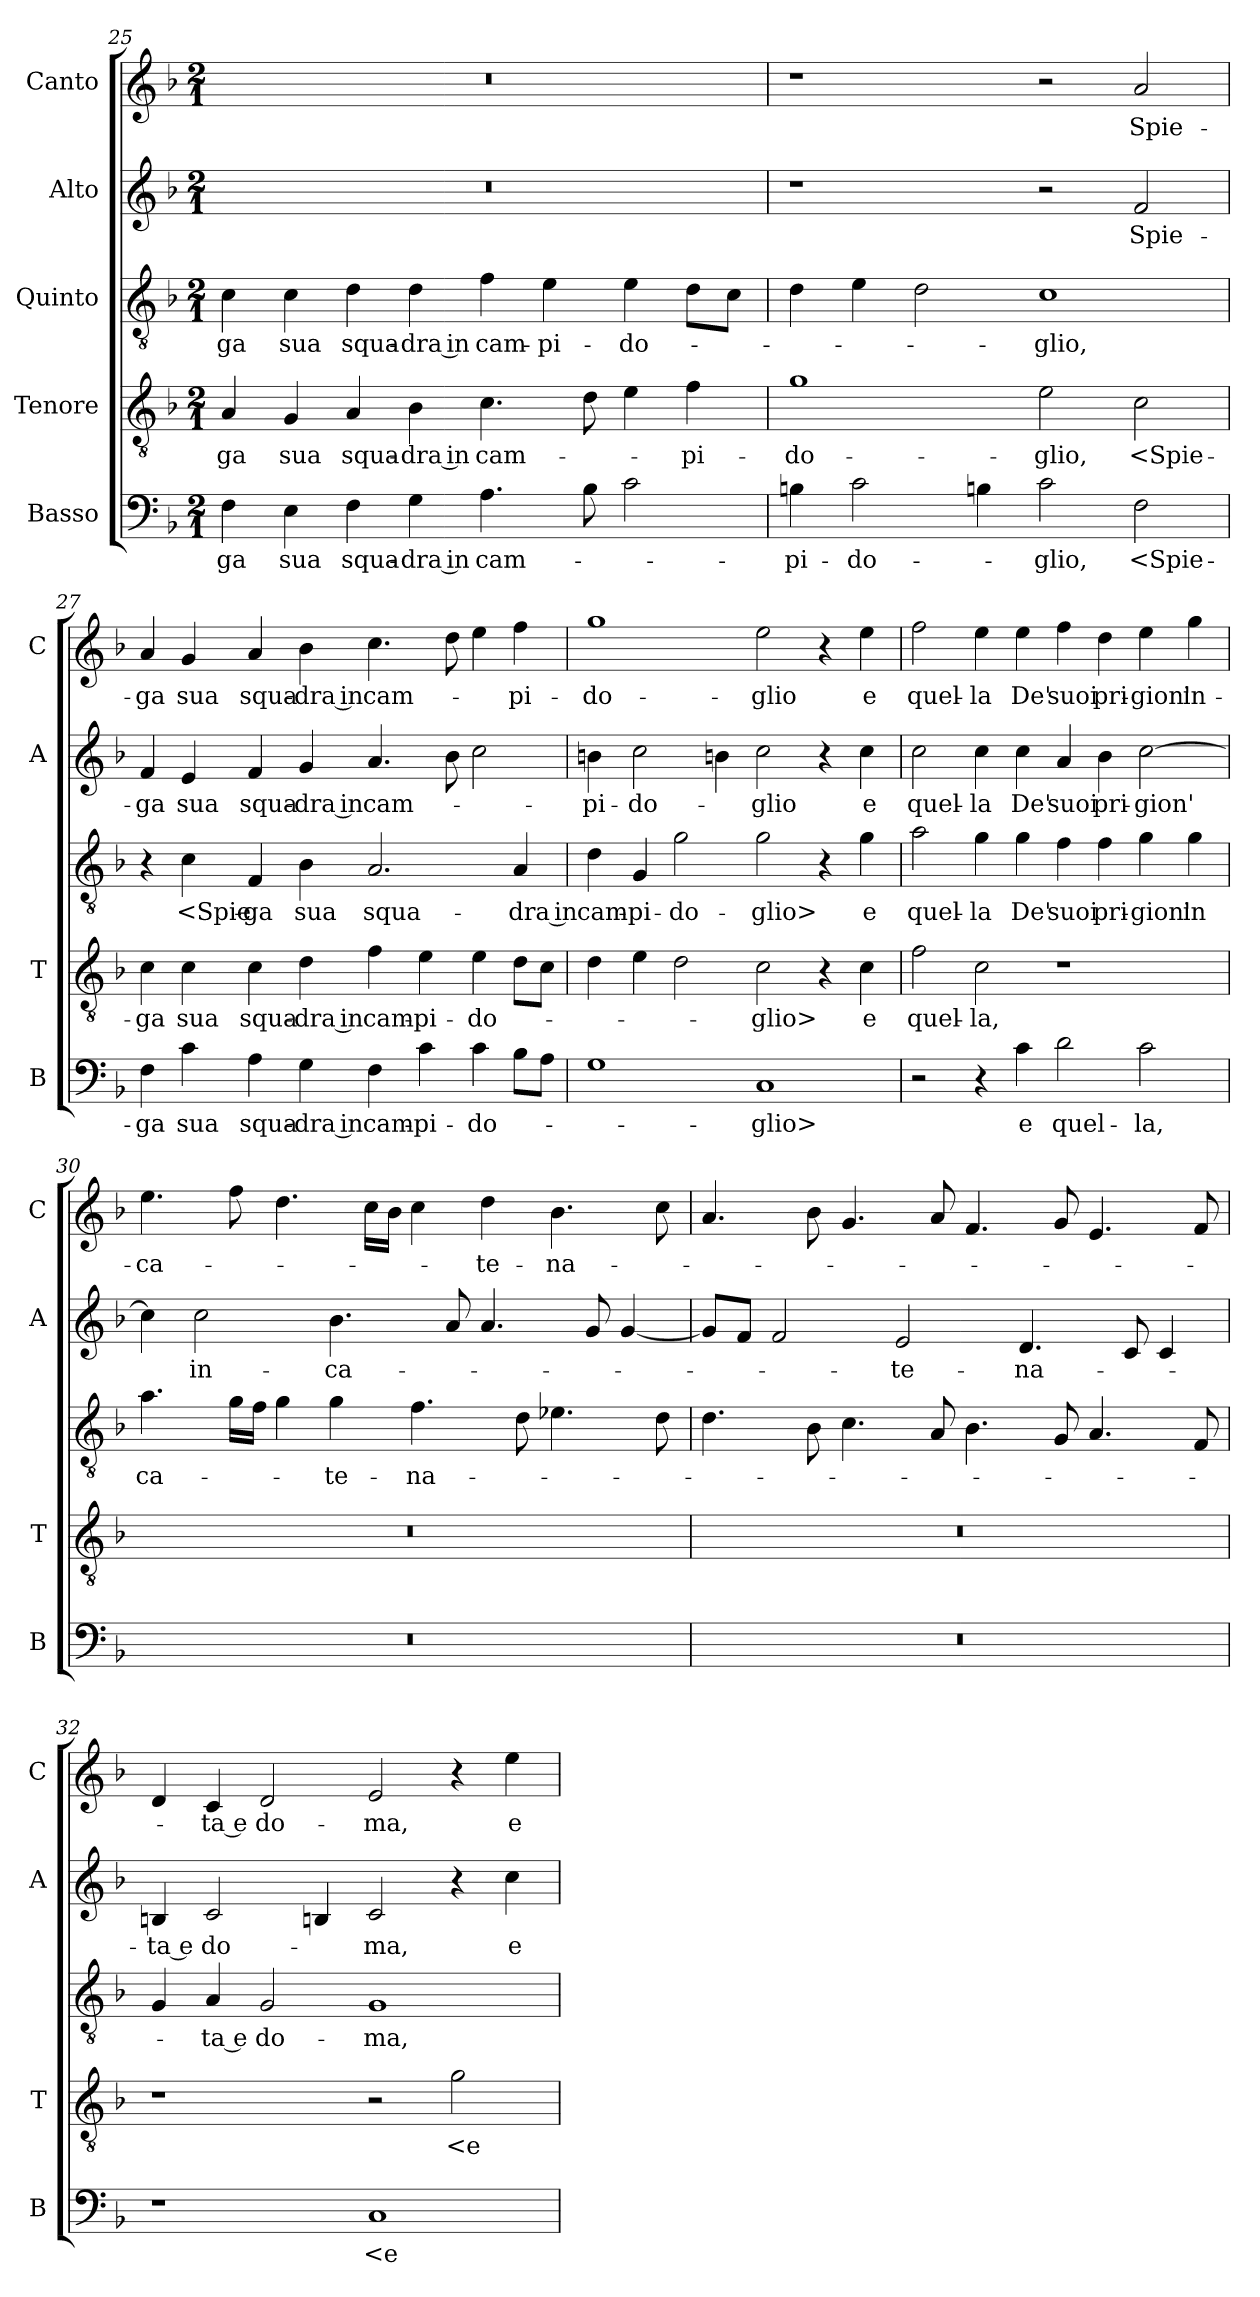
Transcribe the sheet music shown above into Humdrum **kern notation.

**kern	**text	**kern	**text	**kern	**text	**kern	**text	**kern	**text
*part5	*part5	*part4	*part4	*part3	*part3	*part2	*part2	*part1	*part1
*staff5	*staff5	*staff4	*staff4	*staff3	*staff3	*staff2	*staff2	*staff1	*staff1
*I"Basso	*	*I"Tenore	*	*I"Quinto	*	*I"Alto	*	*I"Canto	*
*I'B	*	*I'T	*	*	*	*I'A	*	*I'C	*
*clefF4	*	*clefGv2	*	*clefGv2	*	*clefG2	*	*clefG2	*
*k[b-]	*	*k[b-]	*	*k[b-]	*	*k[b-]	*	*k[b-]	*
*M2/1	*	*M2/1	*	*M2/1	*	*M2/1	*	*M2/1	*
=25	=25	=25	=25	=25	=25	=25	=25	=25	=25
4F	-ga	4A	-ga	4c	-ga	0r	.	0r	.
4E	sua	4G	sua	4c	sua	.	.	.	.
4F	squa-	4A	squa-	4d	squa-	.	.	.	.
4G	-dra in	4B-	-dra in	4d	-dra in	.	.	.	.
4.A	cam-	4.c	cam-	4f	cam-	.	.	.	.
.	.	.	.	4e	-pi-	.	.	.	.
8B-	.	8d	.	.	.	.	.	.	.
2c	.	4e	.	4e	-do-	.	.	.	.
.	.	4f	-pi-	8dL	.	.	.	.	.
.	.	.	.	8cJ	.	.	.	.	.
=26	=26	=26	=26	=26	=26	=26	=26	=26	=26
4Bn	-pi-	1g	-do-	4d	.	1r	.	1r	.
2c	-do-	.	.	4e	.	.	.	.	.
.	.	.	.	2d	.	.	.	.	.
4Bn	.	.	.	.	.	.	.	.	.
2c	-glio,	2e	-glio,	1c	-glio,	2r	.	2r	.
2F	<Spie-	2c	<Spie-	.	.	2f	Spie-	2a	Spie-
=27	=27	=27	=27	=27	=27	=27	=27	=27	=27
4F	-ga	4c	-ga	4r	.	4f	-ga	4a	-ga
4c	sua	4c	sua	4c	<Spie-	4e	sua	4g	sua
4A	squa-	4c	squa-	4F	-ga	4f	squa-	4a	squa-
4G	-dra in	4d	-dra in	4B-	sua	4g	-dra in	4b-	-dra in
4F	cam-	4f	cam-	2.A	squa-	4.a	cam-	4.cc	cam-
4c	-pi-	4e	-pi-	.	.	.	.	.	.
.	.	.	.	.	.	8b-	.	8dd	.
4c	-do-	4e	-do-	.	.	2cc	.	4ee	.
8B-L	.	8dL	.	4A	-dra in	.	.	4ff	-pi-
8AJ	.	8cJ	.	.	.	.	.	.	.
=28	=28	=28	=28	=28	=28	=28	=28	=28	=28
1G	.	4d	.	4d	cam-	4bn	-pi-	1gg	-do-
.	.	4e	.	4G	-pi-	2cc	-do-	.	.
.	.	2d	.	2g	-do-	.	.	.	.
.	.	.	.	.	.	4bn	.	.	.
1C	-glio>	2c	-glio>	2g	-glio>	2cc	-glio	2ee	-glio
.	.	4r	.	4r	.	4r	.	4r	.
.	.	4c	e	4g	e	4cc	e	4ee	e
=29	=29	=29	=29	=29	=29	=29	=29	=29	=29
2r	.	2f	quel-	2a	quel-	2cc	quel-	2ff	quel-
4r	.	2c	-la,	4g	-la	4cc	-la	4ee	-la
4c	e	.	.	4g	De'	4cc	De'	4ee	De'
2d	quel-	1r	.	4f	suoi	4a	suoi	4ff	suoi
.	.	.	.	4f	pri-	4b-	pri-	4dd	pri-
2c	-la,	.	.	4g	-gion'	[2cc	-gion'	4ee	-gion'
.	.	.	.	4g	in	.	.	4gg	in-
=30	=30	=30	=30	=30	=30	=30	=30	=30	=30
0r	.	0r	.	4.a	ca-	4cc]	.	4.ee	-ca-
.	.	.	.	.	.	2cc	in-	.	.
.	.	.	.	16gLL	.	.	.	8ff	.
.	.	.	.	16fJJ	.	.	.	.	.
.	.	.	.	4g	.	.	.	4.dd	.
.	.	.	.	4g	-te-	4.b-	-ca-	.	.
.	.	.	.	.	.	.	.	16ccLL	.
.	.	.	.	.	.	.	.	16b-JJ	.
.	.	.	.	4.f	-na-	.	.	4cc	.
.	.	.	.	.	.	8a	.	.	.
.	.	.	.	.	.	4.a	.	4dd	-te-
.	.	.	.	8d	.	.	.	.	.
.	.	.	.	4.e-X	.	.	.	4.b-	-na-
.	.	.	.	.	.	8g	.	.	.
.	.	.	.	.	.	[4g	.	.	.
.	.	.	.	8d	.	.	.	8cc	.
=31	=31	=31	=31	=31	=31	=31	=31	=31	=31
0r	.	0r	.	4.d	.	8gL]	.	4.a	.
.	.	.	.	.	.	8fJ	.	.	.
.	.	.	.	.	.	2f	.	.	.
.	.	.	.	8B-	.	.	.	8b-	.
.	.	.	.	4.c	.	.	.	4.g	.
.	.	.	.	.	.	2e	-te-	.	.
.	.	.	.	8A	.	.	.	8a	.
.	.	.	.	4.B-	.	.	.	4.f	.
.	.	.	.	.	.	4.d	-na-	.	.
.	.	.	.	8G	.	.	.	8g	.
.	.	.	.	4.A	.	.	.	4.e	.
.	.	.	.	.	.	8c	.	.	.
.	.	.	.	.	.	4c	.	.	.
.	.	.	.	8F	.	.	.	8f	.
=32	=32	=32	=32	=32	=32	=32	=32	=32	=32
1r	.	1r	.	4G	.	4Bn	-ta e	4d	.
.	.	.	.	4A	-ta e	2c	do-	4c	-ta e
.	.	.	.	2G	do-	.	.	2d	do-
.	.	.	.	.	.	4Bn	.	.	.
1C	<e	2r	.	1G	-ma,	2c	-ma,	2e	-ma,
.	.	2g	<e	.	.	4r	.	4r	.
.	.	.	.	.	.	4cc	e	4ee	e
=	=	=	=	=	=	=	=	=	=
*-	*-	*-	*-	*-	*-	*-	*-	*-	*-
